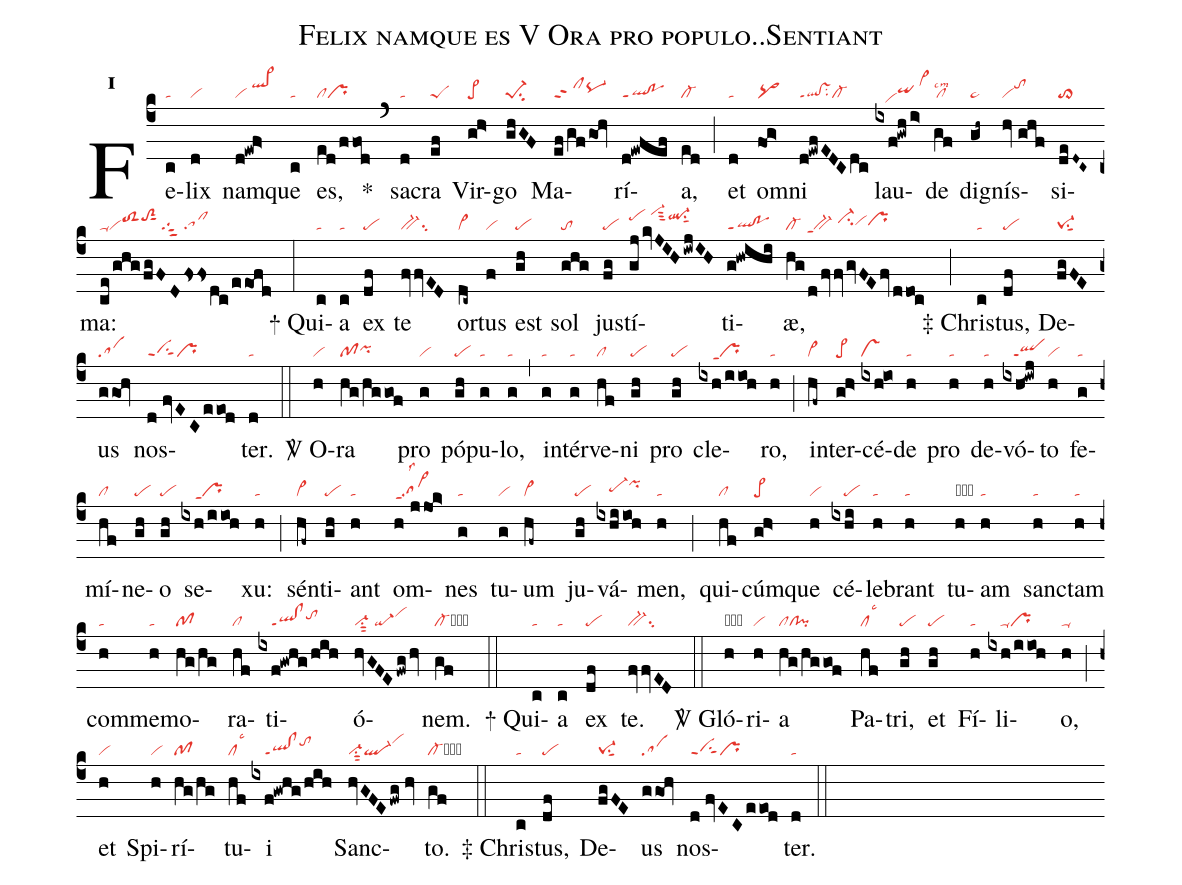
name:Felix namque es V Ora pro populo..Sentiant;
office-part:re;
mode:1;
nabc-lines:1;
%%
initial-style: 1;
name: Felix namque es;
mode: 1;
office-part: Responsorium;
annotation: Resp.;
annotation: i;
nabc-lines: 1;
%%
(c4) Fe(c|ta)lix(d|vi) nam(d!ewf>|vi/ql>hj)que(c|ta) es,(ed/ffod|clpr) <sp>*</sp>(`) sa(d|ta)cra(ef|peS) Vir(gh>|pe>)go(ghGF|pe-1su2) Ma(ef/gf/goh|clppt2pq-hh)rí(d!ewfef|ql!poppt1)a,(ed|cl-) (;) et(d|ta) om(fog>|pq>)ni(d!ewfEDCdc|ql!vsppt1su2cl-) lau(ixf!gwh/i>|///vihdqihh/vi>hk)de(gf|cllscm2) dig(gh~|pe~)nís(hv//ghf|vitohj)si(deD~C~|to>)ma:(ce/ghg/fgFD/fsfsdc/eeofd|ta-vitoS2hitoS2hjsut1/tgS3/sa!cl) (:)
<sp>+</sp> Qui(c|ta)a(c|ta) ex(df|pe) te(fvfvED|bv-su2) or(dc~|vi>)tus(f|vi) est(gh|pe) sol(ghg|to) jus(fg|pe)tí(gj/kvJIH/iwjIH|pehj/vi-hlsut3ql-hjsu1sut1)ti(g!hwihi|ql!poppt1)æ,(hg/d/fvfv/gvFEfv/ddoc|cl-/bv-ppt1/ci-hivihhprhh) (;)
<sp>‡</sp> Chris(c|ta)tus,(df|pe) De(fgFE|pe-1su1sut1)us(ggoh|sa) nos(d//fvECeeod|ciSppt1pr)ter.(d|ta) (::)

<sp>V/</sp> O(h|vi)ra(hg/hggof|pfpihh) pro(g|vi) pó(gh|pe)pu(g|ta)lo,(g|ta) (,) in(g|ta)tér(g|ta)ve(hf|cl)ni(gh|pe) pro(gh|pe) cle(ixh/iioh|////prppt1)ro,(h|ta) (;) in(hf~|vi>)ter(gh>|pe>)cé(ixh!io|vs)de(h|ta) pro(h|ta) de(h|ta)vó(ixh<!iwj|///qlppt1)to(h|vi) fe(g|ta)mí(hf|cl)ne(gh|pe)o(gh|pe) se(ixh/iioh|////prppt1)xu:(h|ta) (;) sén(hf~|vi>)ti(gh|pe)ant(h|ta) om(h//jjok>|sa>ppt1lss2)nes(g|ta) tu(g|vi)um(hf~|vi>) ju(gh|pe)vá(ixhiioh|////pe-hhpihj)men,(h|ta) (;) qui(hf|cl)cúm(gh>|pe>)que(h|vi) cé(ixhi|////pe)le(h|ta)brant(h|ta) tu(h|obta)am(h|ta) sanc(h|ta)tam(h|ta) com(h|ta)me(h|ta)mo(hg/hg|pf)ra(hf|cl)ti(ixf!gwhg/hih|////ql!clppt1tohi)ó(hvGFE/fwg/hv|vi-su1sut2/qi-vihj)nem.(gf|cl-cb) (::)
<sp>+</sp> Qui(c|ta)a(c|ta) ex(df|pe) te.(fvfvED|bv-su2) (::)

<sp>V/</sp> Gló(h|obvi)ri(h|vi)a(hg/hggof|clcl!pi) Pa(hf|cllsc3)tri,(gh|pe) et(gh|pe) Fí(h|ta)li(ixh/iioh|////ta-pr)o,(h|ta-) (;) et(h|vi) Spi(h|vi)rí(hg/hg|pf)tu(hf|cllsc3)i(ixf!gwhg/hih|////ql!clppt1tohj) Sanc(hvGFE/fwg//hv|vi-su1sut2ql-vihk)to.(gf|cl-cb) (::)
<sp>‡</sp> Chris(c|ta)tus,(df|pe) De(fgFE|pe-1su1sut1)us(ggoh|sa) nos(d//fvECeeod|ciSppt1pr)ter.(d|ta) (::)
